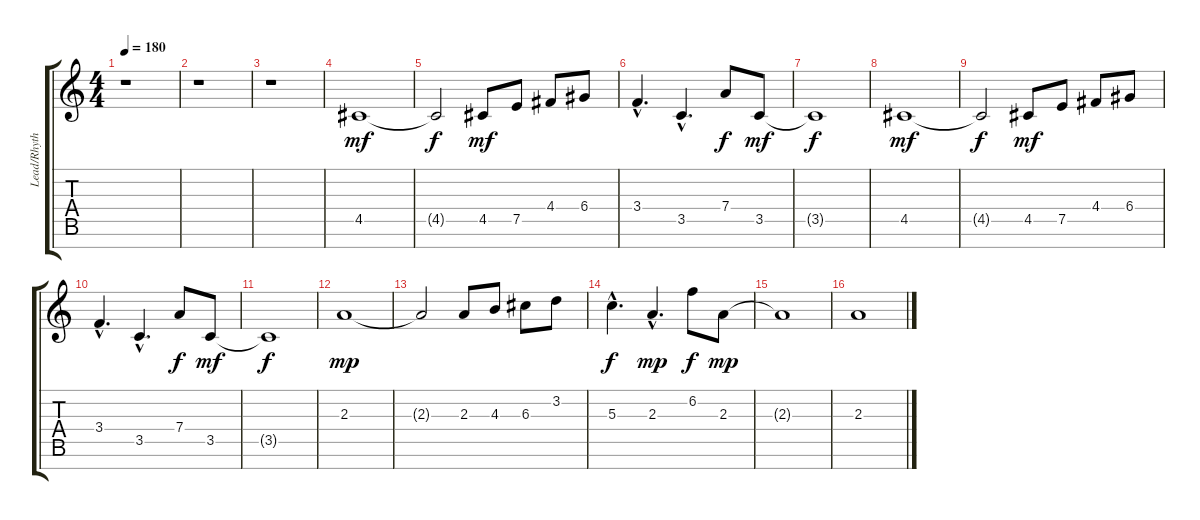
\track ("Lead/Rhythm" "Lead/Rhyth") {instrument distortionguitar}
\staff {score tabs}
\tuning (E4 B3 G3 D3 A2 E2 B1) {hide}
\ts (4 4)
\tempo 180
\clef g2
\ks c
r.1{dy f} |
r.1 |
r.1 |
4.5.1{dy mf volume 12} |
4.5{t}.2{dy f} 4.5.8{dy mf} 7.5.8 4.4.8 6.4.8 |
3.4{hac}.4{d} 3.5{hac}.4{d} 7.4.8{dy f} 3.5.8{dy mf} |
3.5{t}.1{dy f} |
4.5.1{dy mf} |
4.5{t}.2{dy f} 4.5.8{dy mf} 7.5.8 4.4.8 6.4.8 |
3.4{hac}.4{d} 3.5{hac}.4{d} 7.4.8{dy f} 3.5.8{dy mf} |
3.5{t}.1{dy f} |
2.3.1{dy mp} |
2.3{t}.2 2.3.8 4.3.8 6.3.8 3.2.8 |
5.3{hac}.4{d dy f} 2.3{hac}.4{d dy mp} 6.2.8{dy f} 2.3.8{dy mp} |
2.3{t}.1 |
2.3.1
